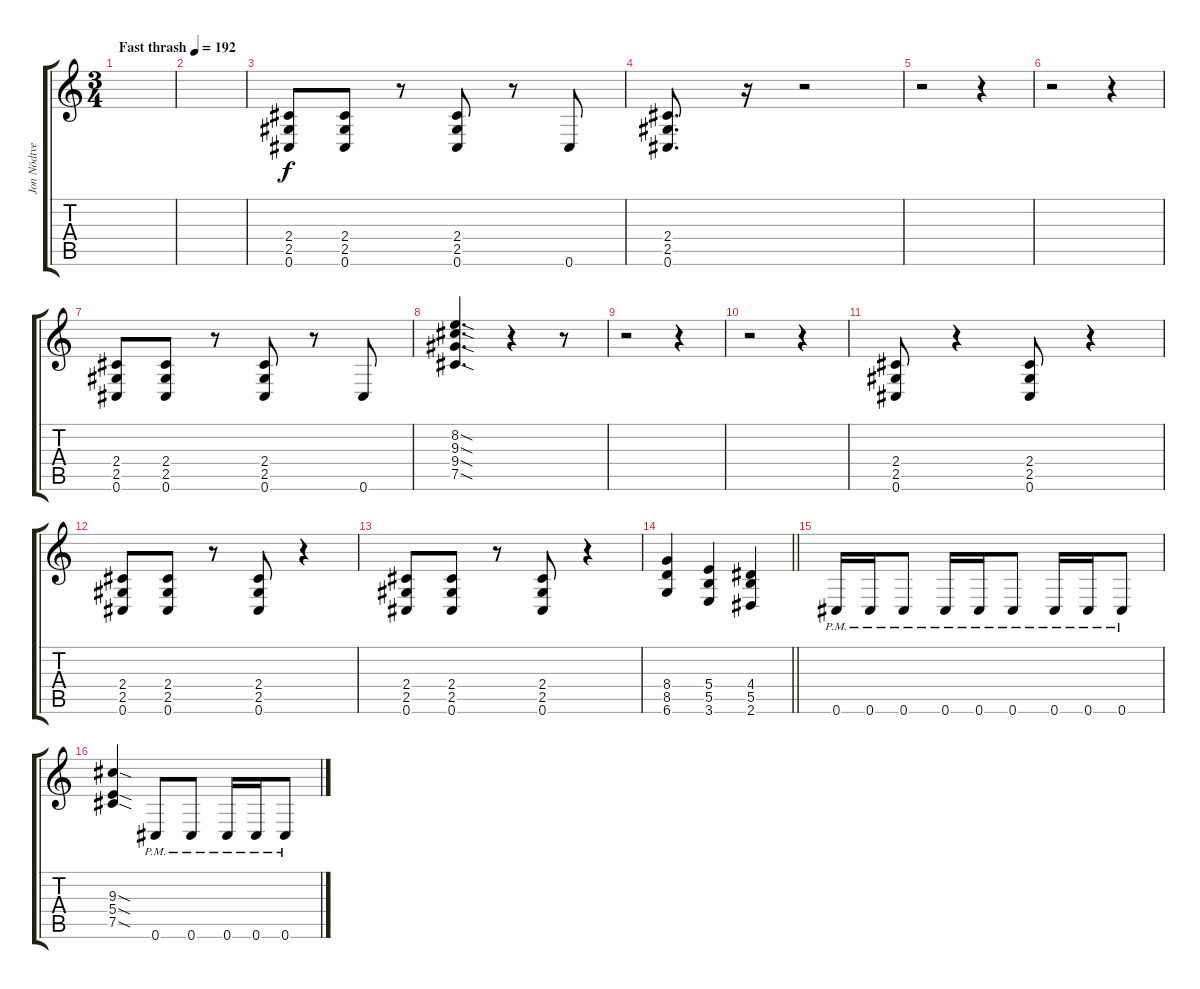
\track ("Jon Nödtveidt" "Jon Nödtve") {instrument distortionguitar}
\staff {score tabs}
\tuning (Db4 Ab3 E3 B2 Gb2 Db2) {hide}
\ts (3 4)
\tempo (192 "Fast thrash")
\clef g2
\ks c
|
|
(2.4 2.5 0.6).8 (2.4 2.5 0.6).8 r.8 (2.4 2.5 0.6).8 r.8 0.6.8 |
(2.4 2.5 0.6).8{d} r.16 r.2 |
r.2 r.4 |
r.2 r.4 |
(2.4 2.5 0.6).8 (2.4 2.5 0.6).8 r.8 (2.4 2.5 0.6).8 r.8 0.6.8 |
(8.2{sod} 9.3{sod} 9.4{sod} 7.5{sod}).4{d} r.4 r.8 |
r.2 r.4 |
r.2 r.4 |
(2.4 2.5 0.6).8 r.4 (2.4 2.5 0.6).8 r.4 |
(2.4 2.5 0.6).8 (2.4 2.5 0.6).8 r.8 (2.4 2.5 0.6).8 r.4 |
(2.4 2.5 0.6).8 (2.4 2.5 0.6).8 r.8 (2.4 2.5 0.6).8 r.4 |
\barLineRight lightlight
(8.4 8.5 6.6).4 (5.4 5.5 3.6).4 (4.4 5.5 2.6).4 |
0.6{pm}.16 0.6{pm}.16 0.6{pm}.8 0.6{pm}.16 0.6{pm}.16 0.6{pm}.8 0.6{pm}.16 0.6{pm}.16 0.6{pm}.8 |
(9.3{sod} 5.4{sod} 7.5{sod}).4 0.6{pm}.8 0.6{pm}.8 0.6{pm}.16 0.6{pm}.16 0.6{pm}.8
